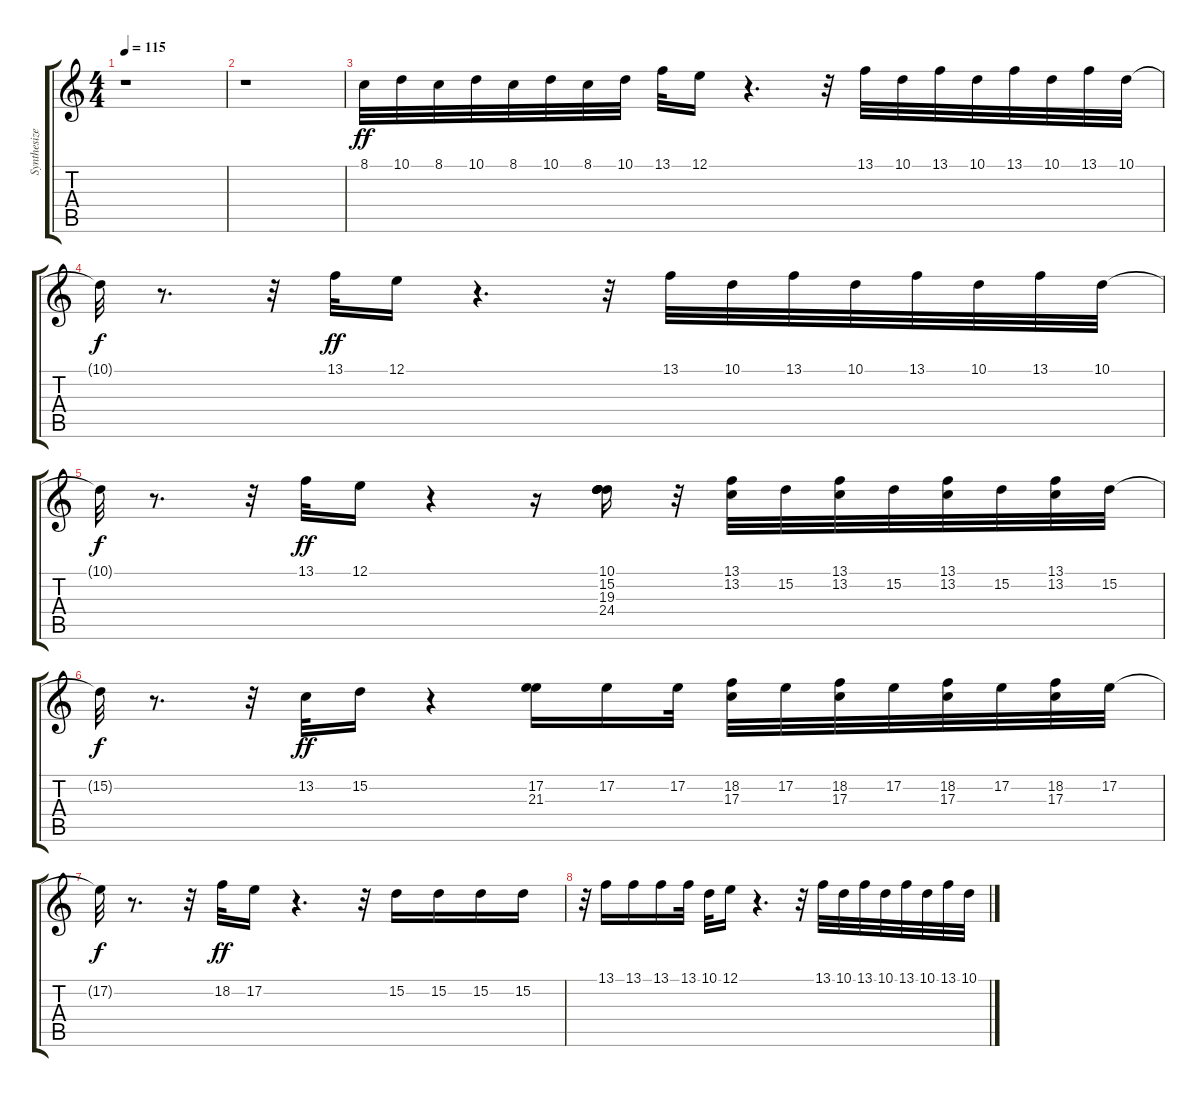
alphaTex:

\track ("Synthesizer I" "Synthesize") {instrument lead8bassandlead}
\staff {score tabs}
\tuning (E4 B3 G3 D3 A2 E2) {hide}
\ts (4 4)
\tempo 115
\clef g2
\ks c
r.1{dy ff instrument lead8bassandlead} |
r.1 |
8.1.32 10.1.32 8.1.32 10.1.32 8.1.32 10.1.32 8.1.32 10.1.32 13.1.32 12.1.16 r.4{d} r.32 13.1.32 10.1.32 13.1.32 10.1.32 13.1.32 10.1.32 13.1.32 10.1.32 |
10.1{t}.32{dy f} r.8{d} r.32 13.1.32{dy ff} 12.1.16 r.4{d} r.32 13.1.32 10.1.32 13.1.32 10.1.32 13.1.32 10.1.32 13.1.32 10.1.32 |
10.1{t}.32{dy f} r.8{d} r.32 13.1.32{dy ff} 12.1.16 r.4 r.16 (10.1 15.2 19.3 24.4).16 r.32 (13.1 13.2).32 15.2.32 (13.1 13.2).32 15.2.32 (13.1 13.2).32 15.2.32 (13.1 13.2).32 15.2.32 |
15.2{t}.32{dy f} r.8{d} r.32 13.2.32{dy ff} 15.2.16 r.4 (17.2 21.3).16 17.2.16 17.2.32 (18.2 17.3).32 17.2.32 (18.2 17.3).32 17.2.32 (18.2 17.3).32 17.2.32 (18.2 17.3).32 17.2.32 |
17.2{t}.32{dy f} r.8{d} r.32 18.2.32{dy ff} 17.2.16 r.4{d} r.32 15.2.16 15.2.16 15.2.16 15.2.16 |
r.32 13.1.16 13.1.16 13.1.16 13.1.32 10.1.32 12.1.16 r.4{d} r.32 13.1.32 10.1.32 13.1.32 10.1.32 13.1.32 10.1.32 13.1.32 10.1.32
